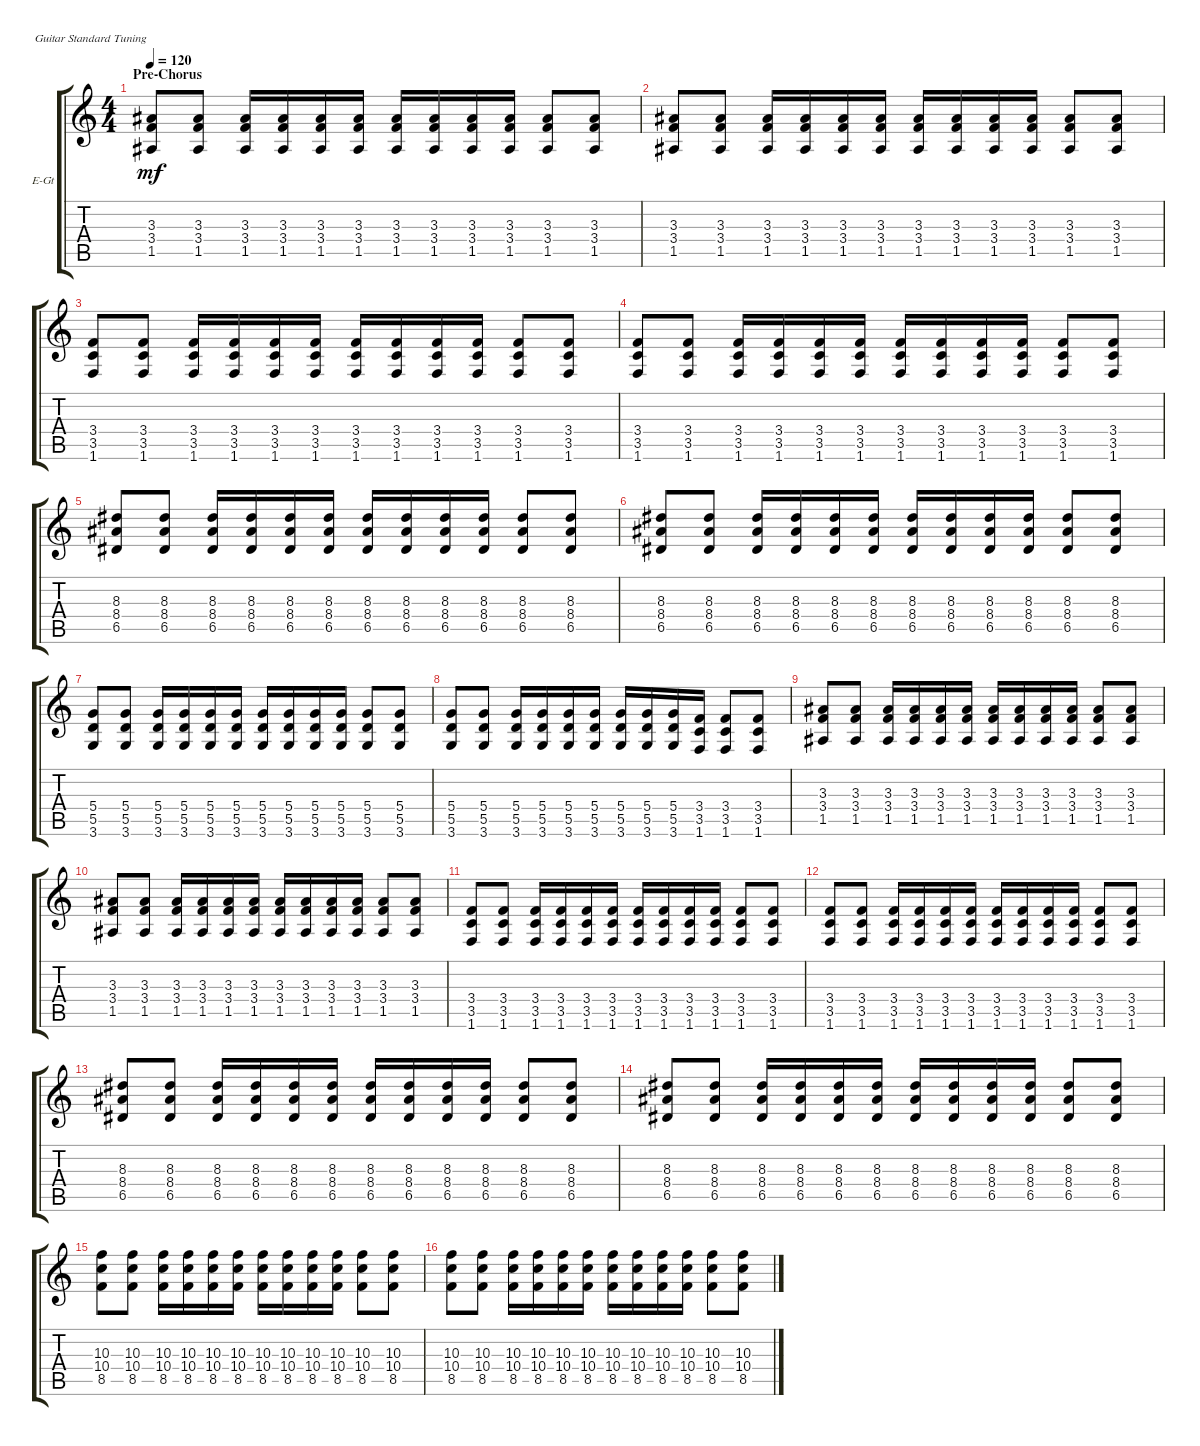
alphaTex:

\defaultSystemsLayout 4
\bracketExtendMode groupsimilarinstruments
\firstSystemTrackNameOrientation horizontal
\otherSystemsTrackNameOrientation horizontal
\track ("Bobby Bekool - Rythm " "E-Gt") {instrument distortionguitar}
\staff {score tabs}
\tuning (E4 B3 G3 D3 A2 E2)
\ts (4 4)
\section ("" "Pre-Chorus")
\tempo 120
\clef g2
\ks c
(1.5 3.4 3.3).8{dy mf} (1.5 3.4 3.3).8 (1.5 3.4 3.3).16 (1.5 3.4 3.3).16 (1.5 3.4 3.3).16 (1.5 3.4 3.3).16 (1.5 3.4 3.3).16 (1.5 3.4 3.3).16 (1.5 3.4 3.3).16 (1.5 3.4 3.3).16 (1.5 3.4 3.3).8 (1.5 3.4 3.3).8 |
(1.5 3.4 3.3).8 (1.5 3.4 3.3).8 (1.5 3.4 3.3).16 (1.5 3.4 3.3).16 (1.5 3.4 3.3).16 (1.5 3.4 3.3).16 (1.5 3.4 3.3).16 (1.5 3.4 3.3).16 (1.5 3.4 3.3).16 (1.5 3.4 3.3).16 (1.5 3.4 3.3).8 (1.5 3.4 3.3).8 |
(1.6 3.5 3.4).8 (1.6 3.5 3.4).8 (1.6 3.5 3.4).16 (1.6 3.5 3.4).16 (1.6 3.5 3.4).16 (1.6 3.5 3.4).16 (1.6 3.5 3.4).16 (1.6 3.5 3.4).16 (1.6 3.5 3.4).16 (1.6 3.5 3.4).16 (1.6 3.5 3.4).8 (1.6 3.5 3.4).8 |
(1.6 3.5 3.4).8 (1.6 3.5 3.4).8 (1.6 3.5 3.4).16 (1.6 3.5 3.4).16 (1.6 3.5 3.4).16 (1.6 3.5 3.4).16 (1.6 3.5 3.4).16 (1.6 3.5 3.4).16 (1.6 3.5 3.4).16 (1.6 3.5 3.4).16 (1.6 3.5 3.4).8 (1.6 3.5 3.4).8 |
(6.5 8.4 8.3).8 (6.5 8.4 8.3).8 (6.5 8.4 8.3).16 (6.5 8.4 8.3).16 (6.5 8.4 8.3).16 (6.5 8.4 8.3).16 (6.5 8.4 8.3).16 (6.5 8.4 8.3).16 (6.5 8.4 8.3).16 (6.5 8.4 8.3).16 (6.5 8.4 8.3).8 (6.5 8.4 8.3).8 |
(6.5 8.4 8.3).8 (6.5 8.4 8.3).8 (6.5 8.4 8.3).16 (6.5 8.4 8.3).16 (6.5 8.4 8.3).16 (6.5 8.4 8.3).16 (6.5 8.4 8.3).16 (6.5 8.4 8.3).16 (6.5 8.4 8.3).16 (6.5 8.4 8.3).16 (6.5 8.4 8.3).8 (6.5 8.4 8.3).8 |
(3.6 5.5 5.4).8 (3.6 5.5 5.4).8 (3.6 5.5 5.4).16 (3.6 5.5 5.4).16 (3.6 5.5 5.4).16 (3.6 5.5 5.4).16 (3.6 5.5 5.4).16 (3.6 5.5 5.4).16 (3.6 5.5 5.4).16 (3.6 5.5 5.4).16 (3.6 5.5 5.4).8 (3.6 5.5 5.4).8 |
(3.6 5.5 5.4).8 (3.6 5.5 5.4).8 (3.6 5.5 5.4).16 (3.6 5.5 5.4).16 (3.6 5.5 5.4).16 (3.6 5.5 5.4).16 (3.6 5.5 5.4).16 (3.6 5.5 5.4).16 (3.6 5.5 5.4).16 (1.6 3.5 3.4).16 (1.6 3.5 3.4).8 (1.6 3.5 3.4).8 |
(1.5 3.4 3.3).8 (1.5 3.4 3.3).8 (1.5 3.4 3.3).16 (1.5 3.4 3.3).16 (1.5 3.4 3.3).16 (1.5 3.4 3.3).16 (1.5 3.4 3.3).16 (1.5 3.4 3.3).16 (1.5 3.4 3.3).16 (1.5 3.4 3.3).16 (1.5 3.4 3.3).8 (1.5 3.4 3.3).8 |
(1.5 3.4 3.3).8 (1.5 3.4 3.3).8 (1.5 3.4 3.3).16 (1.5 3.4 3.3).16 (1.5 3.4 3.3).16 (1.5 3.4 3.3).16 (1.5 3.4 3.3).16 (1.5 3.4 3.3).16 (1.5 3.4 3.3).16 (1.5 3.4 3.3).16 (1.5 3.4 3.3).8 (1.5 3.4 3.3).8 |
(1.6 3.5 3.4).8 (1.6 3.5 3.4).8 (1.6 3.5 3.4).16 (1.6 3.5 3.4).16 (1.6 3.5 3.4).16 (1.6 3.5 3.4).16 (1.6 3.5 3.4).16 (1.6 3.5 3.4).16 (1.6 3.5 3.4).16 (1.6 3.5 3.4).16 (1.6 3.5 3.4).8 (1.6 3.5 3.4).8 |
(1.6 3.5 3.4).8 (1.6 3.5 3.4).8 (1.6 3.5 3.4).16 (1.6 3.5 3.4).16 (1.6 3.5 3.4).16 (1.6 3.5 3.4).16 (1.6 3.5 3.4).16 (1.6 3.5 3.4).16 (1.6 3.5 3.4).16 (1.6 3.5 3.4).16 (1.6 3.5 3.4).8 (1.6 3.5 3.4).8 |
(6.5 8.4 8.3).8 (6.5 8.4 8.3).8 (6.5 8.4 8.3).16 (6.5 8.4 8.3).16 (6.5 8.4 8.3).16 (6.5 8.4 8.3).16 (6.5 8.4 8.3).16 (6.5 8.4 8.3).16 (6.5 8.4 8.3).16 (6.5 8.4 8.3).16 (6.5 8.4 8.3).8 (6.5 8.4 8.3).8 |
(6.5 8.4 8.3).8 (6.5 8.4 8.3).8 (6.5 8.4 8.3).16 (6.5 8.4 8.3).16 (6.5 8.4 8.3).16 (6.5 8.4 8.3).16 (6.5 8.4 8.3).16 (6.5 8.4 8.3).16 (6.5 8.4 8.3).16 (6.5 8.4 8.3).16 (6.5 8.4 8.3).8 (6.5 8.4 8.3).8 |
(8.5 10.4 10.3).8 (8.5 10.4 10.3).8 (8.5 10.4 10.3).16 (8.5 10.4 10.3).16 (8.5 10.4 10.3).16 (8.5 10.4 10.3).16 (8.5 10.4 10.3).16 (8.5 10.4 10.3).16 (8.5 10.4 10.3).16 (8.5 10.4 10.3).16 (8.5 10.4 10.3).8 (8.5 10.4 10.3).8 |
(8.5 10.4 10.3).8 (8.5 10.4 10.3).8 (8.5 10.4 10.3).16 (8.5 10.4 10.3).16 (8.5 10.4 10.3).16 (8.5 10.4 10.3).16 (8.5 10.4 10.3).16 (8.5 10.4 10.3).16 (8.5 10.4 10.3).16 (8.5 10.4 10.3).16 (8.5 10.4 10.3).8 (8.5 10.4 10.3).8
